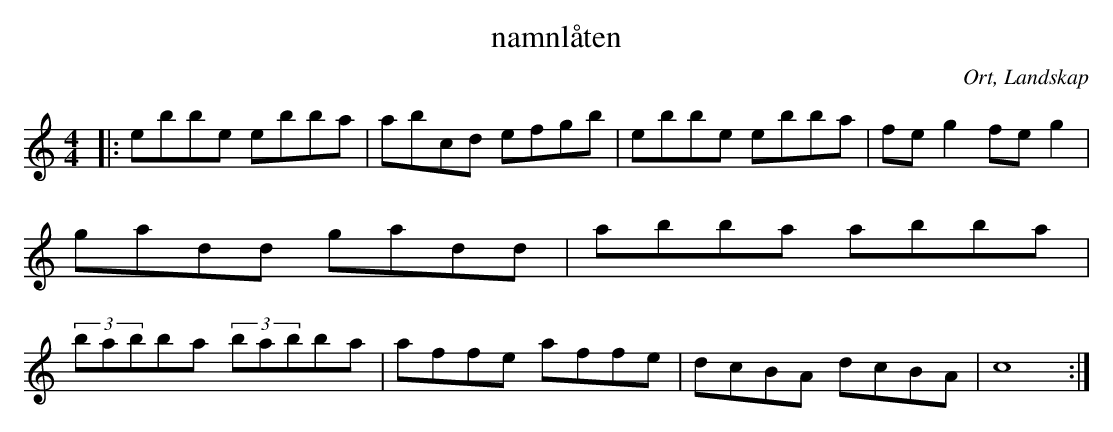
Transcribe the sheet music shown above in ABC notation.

X:1
T:namnlåten
O:Ort, Landskap
M:4/4
L:1/8
K:C
|: ebbe ebba| abcd efgb| ebbe ebba| feg2 feg2| gadd gadd | abba abba | (3babba (3babba | affe affe | dcBA dcBA| c8:|
